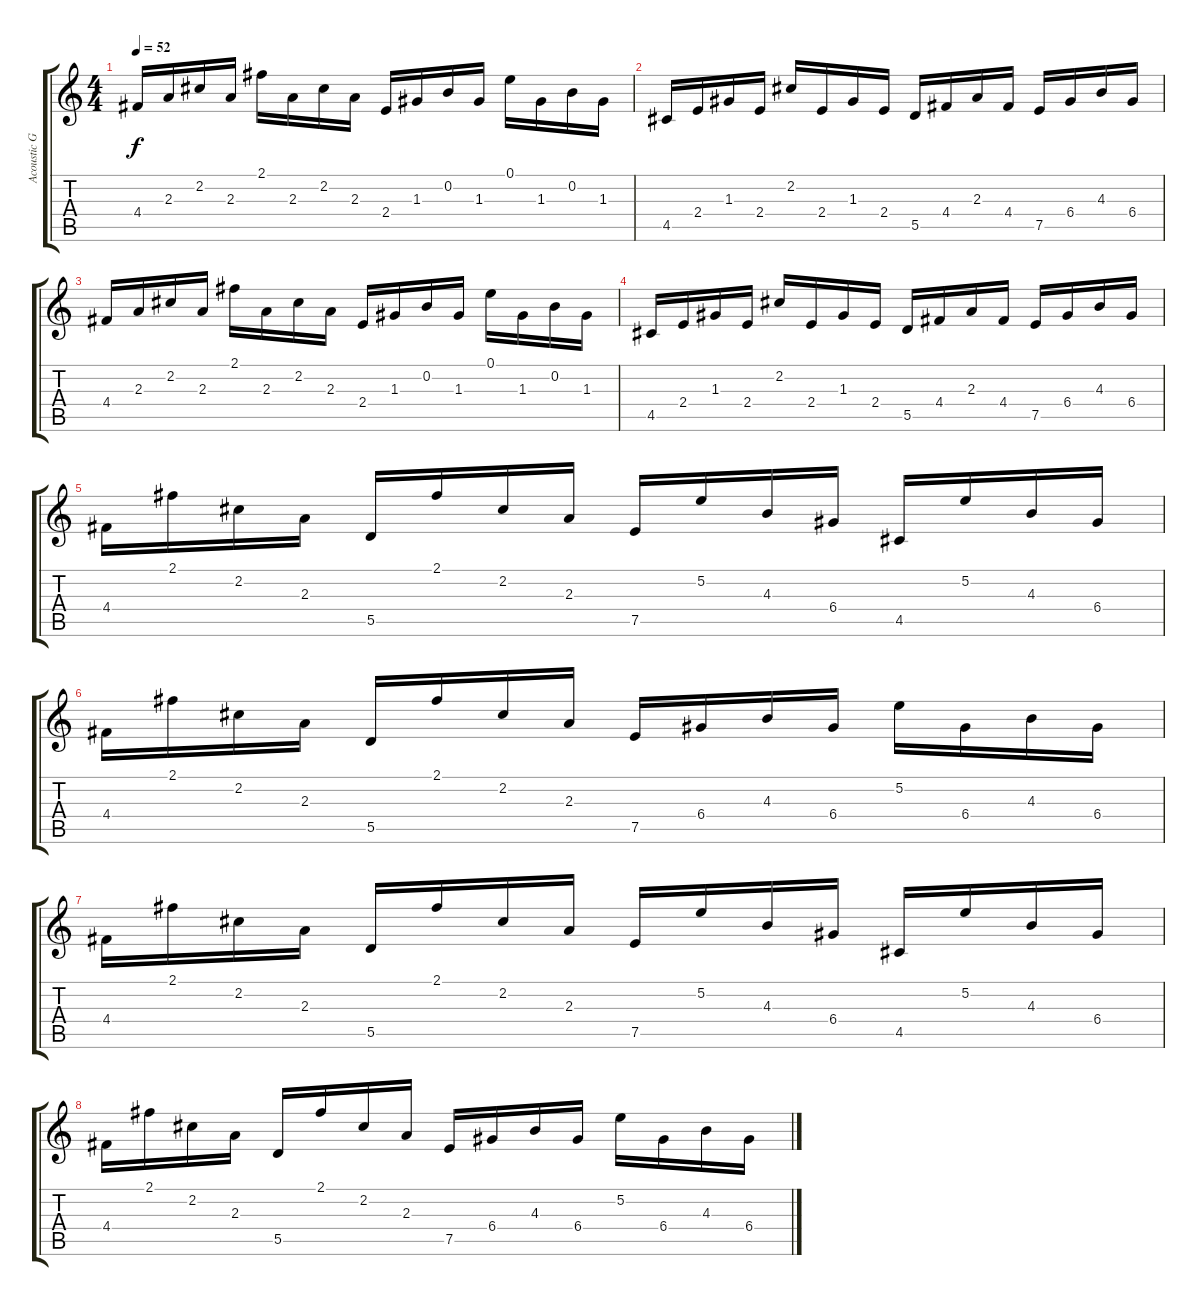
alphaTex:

\track ("Acoustic Gtr." "Acoustic G") {instrument acousticguitarsteel}
\staff {score tabs}
\tuning (E4 B3 G3 D3 A2 E2) {hide}
\ts (4 4)
\tempo 52
\clef g2
\ks c
4.4.16{dy f} 2.3.16 2.2.16 2.3.16 2.1.16 2.3.16 2.2.16 2.3.16 2.4.16 1.3.16 0.2.16 1.3.16 0.1.16 1.3.16 0.2.16 1.3.16 |
4.5.16 2.4.16 1.3.16 2.4.16 2.2.16 2.4.16 1.3.16 2.4.16 5.5.16 4.4.16 2.3.16 4.4.16 7.5.16 6.4.16 4.3.16 6.4.16 |
4.4.16 2.3.16 2.2.16 2.3.16 2.1.16 2.3.16 2.2.16 2.3.16 2.4.16 1.3.16 0.2.16 1.3.16 0.1.16 1.3.16 0.2.16 1.3.16 |
4.5.16 2.4.16 1.3.16 2.4.16 2.2.16 2.4.16 1.3.16 2.4.16 5.5.16 4.4.16 2.3.16 4.4.16 7.5.16 6.4.16 4.3.16 6.4.16 |
4.4.16 2.1.16 2.2.16 2.3.16 5.5.16 2.1.16 2.2.16 2.3.16 7.5.16 5.2.16 4.3.16 6.4.16 4.5.16 5.2.16 4.3.16 6.4.16 |
4.4.16 2.1.16 2.2.16 2.3.16 5.5.16 2.1.16 2.2.16 2.3.16 7.5.16 6.4.16 4.3.16 6.4.16 5.2.16 6.4.16 4.3.16 6.4.16 |
4.4.16 2.1.16 2.2.16 2.3.16 5.5.16 2.1.16 2.2.16 2.3.16 7.5.16 5.2.16 4.3.16 6.4.16 4.5.16 5.2.16 4.3.16 6.4.16 |
4.4.16 2.1.16 2.2.16 2.3.16 5.5.16 2.1.16 2.2.16 2.3.16 7.5.16 6.4.16 4.3.16 6.4.16 5.2.16 6.4.16 4.3.16 6.4.16
